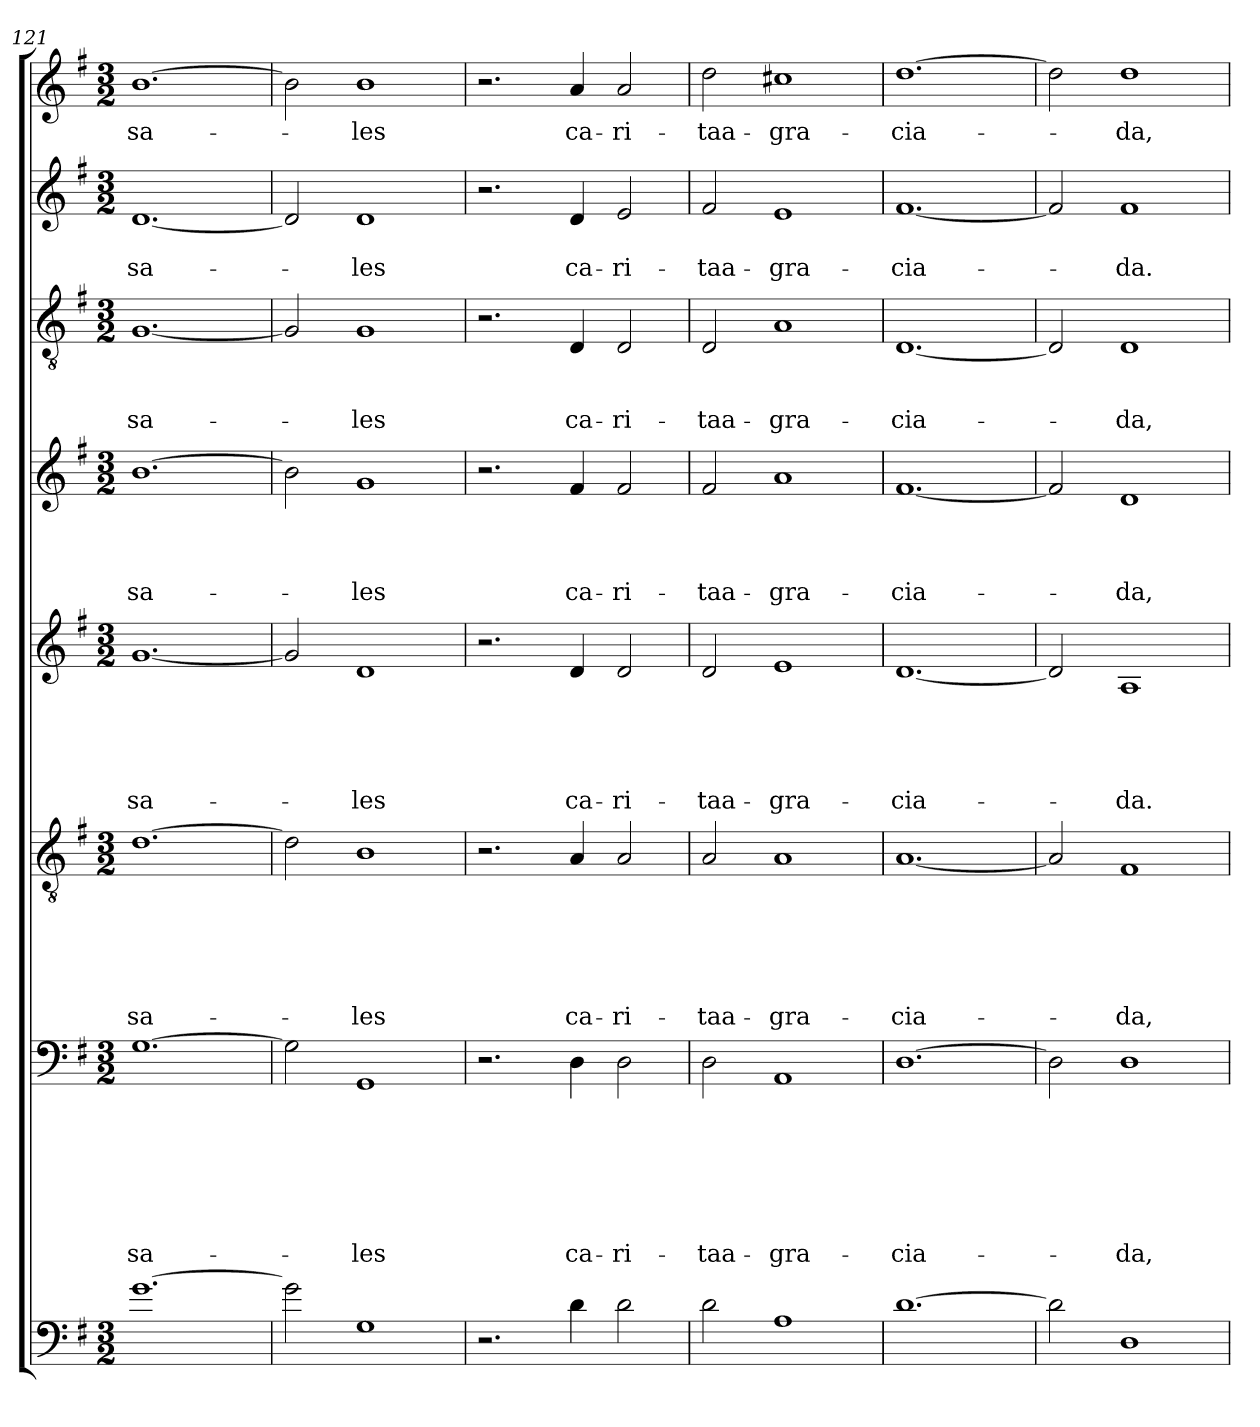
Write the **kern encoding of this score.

**kern	**kern	**text	**text	**text	**text	**text	**text	**text	**kern	**text	**text	**text	**text	**text	**text	**kern	**text	**text	**text	**text	**text	**kern	**text	**text	**text	**text	**kern	**text	**text	**text	**kern	**text	**text	**kern	**text
*part8	*part7	*part7	*part7	*part7	*part7	*part7	*part7	*part7	*part6	*part6	*part6	*part6	*part6	*part6	*part6	*part5	*part5	*part5	*part5	*part5	*part5	*part4	*part4	*part4	*part4	*part4	*part3	*part3	*part3	*part3	*part2	*part2	*part2	*part1	*part1
*staff8	*staff7	*staff7	*staff7	*staff7	*staff7	*staff7	*staff7	*staff7	*staff6	*staff6	*staff6	*staff6	*staff6	*staff6	*staff6	*staff5	*staff5	*staff5	*staff5	*staff5	*staff5	*staff4	*staff4	*staff4	*staff4	*staff4	*staff3	*staff3	*staff3	*staff3	*staff2	*staff2	*staff2	*staff1	*staff1
*clefF4	*clefF4	*	*	*	*	*	*	*	*clefGv2	*	*	*	*	*	*	*clefG2	*	*	*	*	*	*clefG2	*	*	*	*	*clefGv2	*	*	*	*clefG2	*	*	*clefG2	*
*ITrd7c12	*	*	*	*	*	*	*	*	*	*	*	*	*	*	*	*	*	*	*	*	*	*	*	*	*	*	*	*	*	*	*	*	*	*	*
*k[f#]	*k[f#]	*	*	*	*	*	*	*	*k[f#]	*	*	*	*	*	*	*k[f#]	*	*	*	*	*	*k[f#]	*	*	*	*	*k[f#]	*	*	*	*k[f#]	*	*	*k[f#]	*
*G:	*G:	*	*	*	*	*	*	*	*G:	*	*	*	*	*	*	*G:	*	*	*	*	*	*G:	*	*	*	*	*G:	*	*	*	*G:	*	*	*G:	*
*M3/2	*M3/2	*	*	*	*	*	*	*	*M3/2	*	*	*	*	*	*	*M3/2	*	*	*	*	*	*M3/2	*	*	*	*	*M3/2	*	*	*	*M3/2	*	*	*M3/2	*
=121	=121	=121	=121	=121	=121	=121	=121	=121	=121	=121	=121	=121	=121	=121	=121	=121	=121	=121	=121	=121	=121	=121	=121	=121	=121	=121	=121	=121	=121	=121	=121	=121	=121	=121	=121
!	!	!	!	!	!	!	!	!LO:LY:b	!	!	!	!	!	!	!LO:LY:b	!	!	!	!	!	!LO:LY:b	!	!	!	!	!LO:LY:b	!	!	!	!LO:LY:b	!	!	!LO:LY:b	!	!LO:LY:b
[>1.G	[>1.G	.	.	.	.	.	.	sa-	[>1.d	.	.	.	.	.	sa-	[<1.g	.	.	.	.	sa-	[>1.b	.	.	.	sa-	[<1.G	.	.	sa-	[<1.d	.	sa-	[>1.b	sa-
=122	=122	=122	=122	=122	=122	=122	=122	=122	=122	=122	=122	=122	=122	=122	=122	=122	=122	=122	=122	=122	=122	=122	=122	=122	=122	=122	=122	=122	=122	=122	=122	=122	=122	=122	=122
2G\]	2G\]	.	.	.	.	.	.	.	2d\]	.	.	.	.	.	.	2g/]	.	.	.	.	.	2b\]	.	.	.	.	2G/]	.	.	.	2d/]	.	.	2b\]	.
!	!	!	!	!	!	!	!	!LO:LY:b	!	!	!	!	!	!	!LO:LY:b	!	!	!	!	!	!LO:LY:b	!	!	!	!	!LO:LY:b	!	!	!	!LO:LY:b	!	!	!LO:LY:b	!	!LO:LY:b
1GG	1GG	.	.	.	.	.	.	-les	1B	.	.	.	.	.	-les	1d	.	.	.	.	-les	1g	.	.	.	-les	1G	.	.	-les	1d	.	-les	1b	-les
=123	=123	=123	=123	=123	=123	=123	=123	=123	=123	=123	=123	=123	=123	=123	=123	=123	=123	=123	=123	=123	=123	=123	=123	=123	=123	=123	=123	=123	=123	=123	=123	=123	=123	=123	=123
2.r	2.r	.	.	.	.	.	.	.	2.r	.	.	.	.	.	.	2.r	.	.	.	.	.	2.r	.	.	.	.	2.r	.	.	.	2.r	.	.	2.r	.
!	!	!	!	!	!	!	!	!LO:LY:b	!	!	!	!	!	!	!LO:LY:b	!	!	!	!	!	!LO:LY:b	!	!	!	!	!LO:LY:b	!	!	!	!LO:LY:b	!	!	!LO:LY:b	!	!LO:LY:b
4D\	4D\	.	.	.	.	.	.	ca-	4A/	.	.	.	.	.	ca-	4d/	.	.	.	.	ca-	4f#/	.	.	.	ca-	4D/	.	.	ca-	4d/	.	ca-	4a/	ca-
!	!	!	!	!	!	!	!	!LO:LY:b	!	!	!	!	!	!	!LO:LY:b	!	!	!	!	!	!LO:LY:b	!	!	!	!	!LO:LY:b	!	!	!	!LO:LY:b	!	!	!LO:LY:b	!	!LO:LY:b
2D\	2D\	.	.	.	.	.	.	-ri-	2A/	.	.	.	.	.	-ri-	2d/	.	.	.	.	-ri-	2f#/	.	.	.	-ri-	2D/	.	.	-ri-	2e/	.	-ri-	2a/	-ri-
=124	=124	=124	=124	=124	=124	=124	=124	=124	=124	=124	=124	=124	=124	=124	=124	=124	=124	=124	=124	=124	=124	=124	=124	=124	=124	=124	=124	=124	=124	=124	=124	=124	=124	=124	=124
!	!	!	!	!	!	!	!	!LO:LY:b	!	!	!	!	!	!	!LO:LY:b	!	!	!	!	!	!LO:LY:b	!	!	!	!	!LO:LY:b	!	!	!	!LO:LY:b	!	!	!LO:LY:b	!	!LO:LY:b
2D\	2D\	.	.	.	.	.	.	-taa-	2A/	.	.	.	.	.	-taa-	2d/	.	.	.	.	-taa-	2f#/	.	.	.	-taa-	2D/	.	.	-taa-	2f#/	.	-taa-	2dd\	-taa-
!	!	!	!	!	!	!	!	!LO:LY:b	!	!	!	!	!	!	!LO:LY:b	!	!	!	!	!	!LO:LY:b	!	!	!	!	!LO:LY:b	!	!	!	!LO:LY:b	!	!	!LO:LY:b	!	!LO:LY:b
1AA	1AA	.	.	.	.	.	.	-gra-	1A	.	.	.	.	.	-gra-	1e	.	.	.	.	-gra-	1a	.	.	.	-gra-	1A	.	.	-gra-	1e	.	-gra-	1cc#X	-gra-
=125	=125	=125	=125	=125	=125	=125	=125	=125	=125	=125	=125	=125	=125	=125	=125	=125	=125	=125	=125	=125	=125	=125	=125	=125	=125	=125	=125	=125	=125	=125	=125	=125	=125	=125	=125
!	!	!	!	!	!	!	!	!LO:LY:b	!	!	!	!	!	!	!LO:LY:b	!	!	!	!	!	!LO:LY:b	!	!	!	!	!LO:LY:b	!	!	!	!LO:LY:b	!	!	!LO:LY:b	!	!LO:LY:b
[>1.D	[>1.D	.	.	.	.	.	.	-cia-	[<1.A	.	.	.	.	.	-cia-	[<1.d	.	.	.	.	-cia-	[<1.f#	.	.	.	-cia-	[<1.D	.	.	-cia-	[<1.f#	.	-cia-	[>1.dd	-cia-
=126	=126	=126	=126	=126	=126	=126	=126	=126	=126	=126	=126	=126	=126	=126	=126	=126	=126	=126	=126	=126	=126	=126	=126	=126	=126	=126	=126	=126	=126	=126	=126	=126	=126	=126	=126
2D\]	2D\]	.	.	.	.	.	.	.	2A/]	.	.	.	.	.	.	2d/]	.	.	.	.	.	2f#/]	.	.	.	.	2D/]	.	.	.	2f#/]	.	.	2dd\]	.
!	!	!	!	!	!	!	!	!LO:LY:b	!	!	!	!	!	!	!LO:LY:b	!	!	!	!	!	!LO:LY:b	!	!	!	!	!LO:LY:b	!	!	!	!LO:LY:b	!	!	!LO:LY:b	!	!LO:LY:b
1DD	1D	.	.	.	.	.	.	-da,	1F#	.	.	.	.	.	-da,	1A	.	.	.	.	-da.	1d	.	.	.	-da,	1D	.	.	-da,	1f#	.	-da.	1dd	-da,
=	=	=	=	=	=	=	=	=	=	=	=	=	=	=	=	=	=	=	=	=	=	=	=	=	=	=	=	=	=	=	=	=	=	=	=
*-	*-	*-	*-	*-	*-	*-	*-	*-	*-	*-	*-	*-	*-	*-	*-	*-	*-	*-	*-	*-	*-	*-	*-	*-	*-	*-	*-	*-	*-	*-	*-	*-	*-	*-	*-
